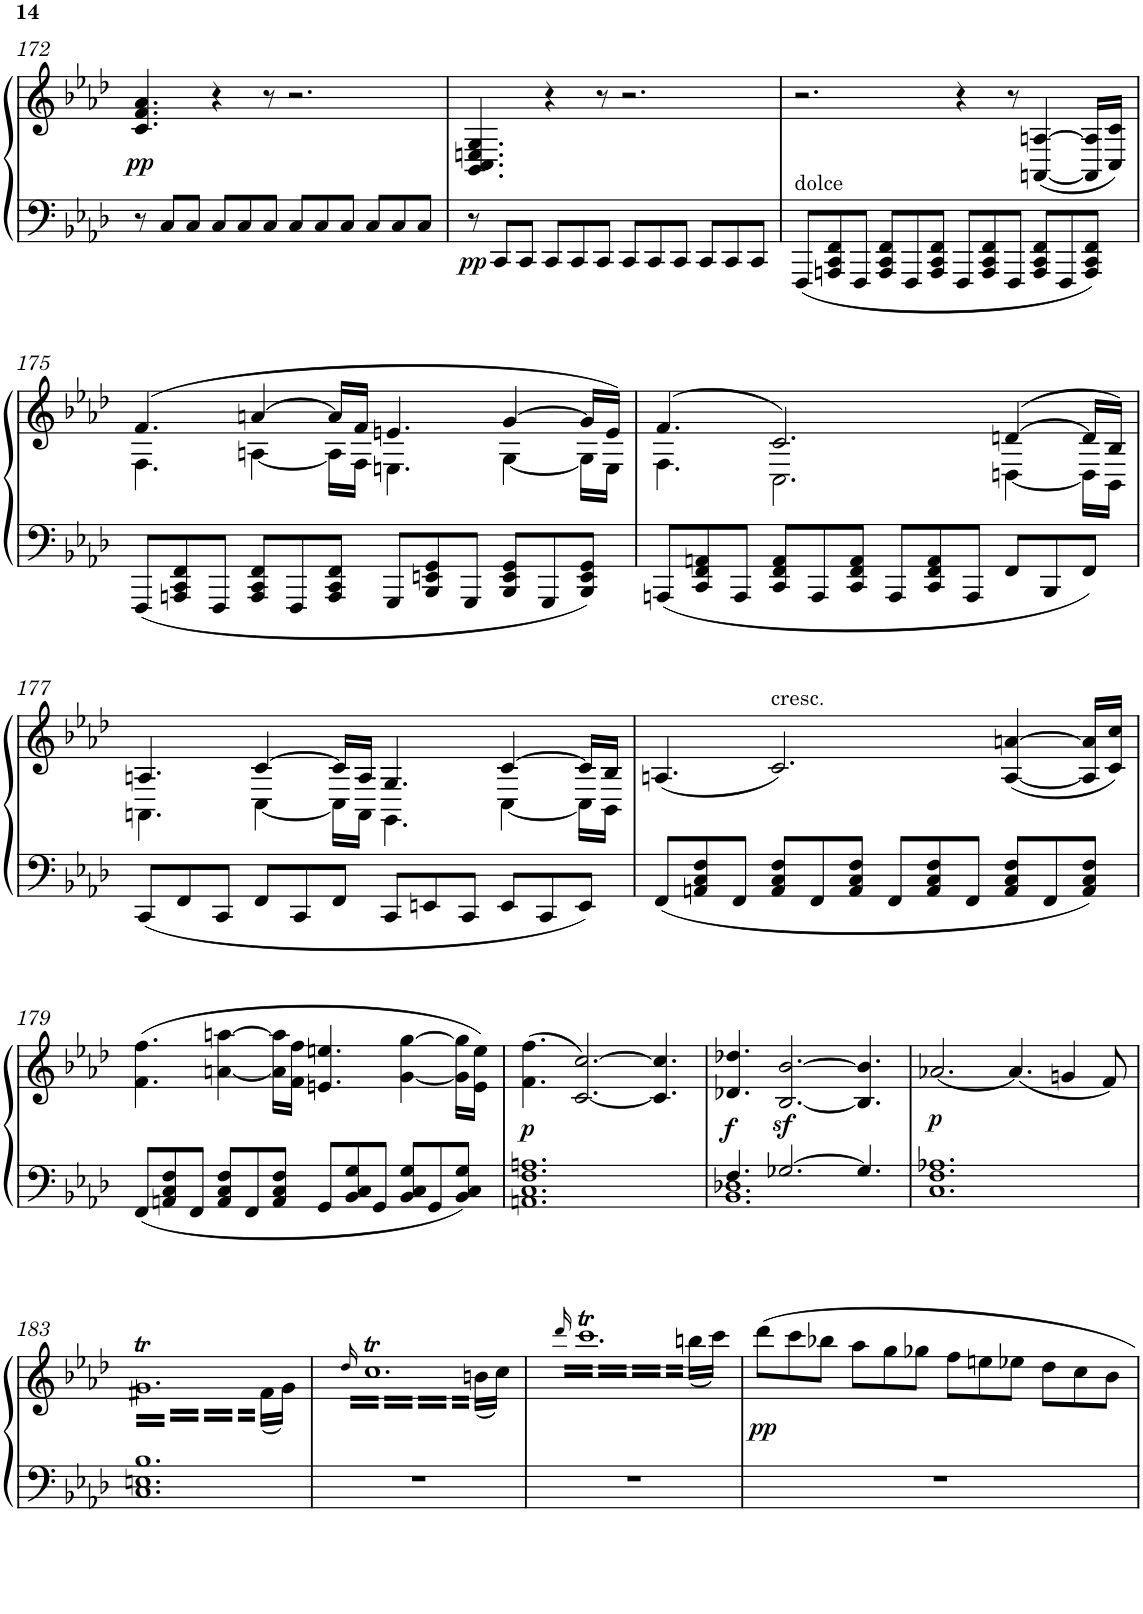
**kern	**kern	**dynam
*part1	*part1	*part1
*staff2	*staff1	*staff1/2
*I"Piano	*	*
*I'Pno	*	*
!!LO:PB:g=z
*clefF4	*clefG2	*
*k[b-e-a-d-]	*k[b-e-a-d-]	*
*A-:	*A-:	*
*M12/8	*M12/8	*
=172	=172	=172
!	!	!LO:DY:b
8r	4.c/ 4.f/ 4.a-/	pp
8C/L	.	.
8C/J	.	.
8C/L	4r	.
8C/	.	.
8C/J	8r	.
8C/L	2.r	.
8C/	.	.
8C/J	.	.
8C/L	.	.
8C/	.	.
8C/J	.	.
=173	=173	=173
!	!	!LO:DY:b=2
8r	4.BB-/ 4.C/ 4.En/ 4.G/	pp
8CC/L	.	.
8CC/J	.	.
8CC/L	4r	.
8CC/	.	.
8CC/J	8r	.
8CC/L	2.r	.
8CC/	.	.
8CC/J	.	.
8CC/L	.	.
8CC/	.	.
8CC/J	.	.
=174	=174	=174
!LO:TX:a:t=dolce	!	!
8FFF/L	2.r	.
8AAAn/ 8CC/ 8FF/	.	.
8FFF/J	.	.
8AAA/ 8CC/ 8FF/L	.	.
8FFF/	.	.
8AAA/ 8CC/ 8FF/J	.	.
8FFF/L	4r	.
8AAA/ 8CC/ 8FF/	.	.
8FFF/J	8r	.
8AAA/ 8CC/ 8FF/L	(<[4AAn/ [4An/	.
8FFF/	.	.
8AAA/ 8CC/ 8FF/J	16AA/] 16A/]LL	.
.	16C/ 16c/JJ)	.
!!LO:LB:g=z
=175	=175	=175
*	*^	*
8FFF/L	(>4.f/	4.F\	.
8AAAn/ 8CC/ 8FF/	.	.	.
8FFF/J	.	.	.
8AAA/ 8CC/ 8FF/L	[4an/	[4An\	.
8FFF/	.	.	.
8AAA/ 8CC/ 8FF/J	16a/LL]	16A\LL]	.
.	16f/JJ	16F\JJ	.
8GGG/L	4.en/	4.En\	.
8BBB-/ 8EEn/ 8GG/	.	.	.
8GGG/J	.	.	.
8BBB-/ 8EE/ 8GG/L	[4g/	[4G\	.
8GGG/	.	.	.
8BBB-/ 8EE/ 8GG/J	16g/LL]	16G\LL]	.
.	16e/JJ)	16E\JJ	.
=176	=176	=176	=176
8AAAn/L	(>4.f/	4.F\	.
8CC/ 8FF/ 8AAn/	.	.	.
8AAA/J	.	.	.
8CC/ 8FF/ 8AA/L	2.c/)	2.C\	.
8AAA/	.	.	.
8CC/ 8FF/ 8AA/J	.	.	.
8AAA/L	.	.	.
8CC/ 8FF/ 8AA/	.	.	.
8AAA/J	.	.	.
8FF/L	(>[4dn/	[4Dn\	.
8BBB-/	.	.	.
8FF/J	16d/LL]	16D\LL]	.
.	16B-/JJ)	16BB-\JJ	.
!!LO:LB:g=z	!!
=177	=177	=177	=177
8CC/L	4.An/	4.AAn\	.
8FF/	.	.	.
8CC/J	.	.	.
8FF/L	[4c/	[4C\	.
8CC/	.	.	.
8FF/J	16c/LL]	16C\LL]	.
.	16A/JJ	16AA\JJ	.
8CC/L	4.G/	4.GG\	.
8EEn/	.	.	.
8CC/J	.	.	.
8EE/L	[4c/	[4C\	.
8CC/	.	.	.
8EE/J	16c/LL]	16C\LL]	.
.	16B-/JJ	16BB-\JJ	.
*	*v	*v	*
=178	=178	=178
8FF/L	(<4.An/	.
8AAn/ 8C/ 8F/	.	.
8FF/J	.	.
!	!LO:TX:a:t=cresc.	!
8AA/ 8C/ 8F/L	2.c/)	.
8FF/	.	.
8AA/ 8C/ 8F/J	.	.
8FF/L	.	.
8AA/ 8C/ 8F/	.	.
8FF/J	.	.
8AA/ 8C/ 8F/L	(<[4A/ [4an/	.
8FF/	.	.
8AA/ 8C/ 8F/J	16A/] 16a/]LL	.
.	16c/ 16cc/JJ)	.
!!LO:LB:g=z
=179	=179	=179
8FF/L	(>4.f\ 4.ff\	.
8AAn/ 8C/ 8F/	.	.
8FF/J	.	.
8AA/ 8C/ 8F/L	[4an\ [4aan\	.
8FF/	.	.
8AA/ 8C/ 8F/J	16a\] 16aa\]LL	.
.	16f\ 16ff\JJ	.
8GG/L	4.en/ 4.een/	.
8BB-/ 8C/ 8G/	.	.
8GG/J	.	.
8BB-/ 8C/ 8G/L	[4g\ [4gg\	.
8GG/	.	.
8BB-/ 8C/ 8G/J	16g\] 16gg\]LL	.
.	16e\ 16ee\JJ)	.
=180	=180	=180
!	!	!LO:DY:b
1.AAn 1.C 1.F 1.An	(>4.f\ 4.ff\	p
.	[2.c/ [2.cc/)	.
.	4.c/] 4.cc/]	.
=181	=181	=181
*^	*	*
!	!	!	!LO:DY:b
4.F/	1.BB- 1.D-X	4.d-X/ 4.dd-X/	f
[2.G-X/	.	[2.B-/z< [2.b-/z<	.
4.G-/]	.	4.B-/] 4.b-/]	.
*v	*v	*	*
=182	=182	=182
!	!	!LO:DY:b
1.C 1.F 1.A-X	[2.a-X/	p
.	(<4.a-/]	.
.	4gn/	.
.	8f/)	.
!!LO:LB:g=z
=183	=183	=183
*	*^	*
1.C 1.En 1.B-	1.gt	16gLL	.
.	.	16f#X	.
.	.	16a-	.
.	.	16g	.
.	.	16a-	.
.	.	16gJJ	.
.	.	16a-LL	.
.	.	16g	.
.	.	16a-	.
.	.	16g	.
.	.	16a-	.
.	.	16gJJ	.
.	.	16a-LL	.
.	.	16g	.
.	.	16a-	.
.	.	16g	.
.	.	16a-	.
.	.	16gJJ	.
.	.	16a-LL	.
.	.	16g	.
.	.	16a-	.
.	.	16gJJ	.
.	.	(<16f#\LL	.
.	.	16g\JJ)	.
=184	=184	=184	=184
.	16qdd-/	.	.
1.r	1.cct	16dd-LL	.
.	.	16cc	.
.	.	16dd-	.
.	.	16cc	.
.	.	16dd-	.
.	.	16ccJJ	.
.	.	16dd-LL	.
.	.	16cc	.
.	.	16dd-	.
.	.	16cc	.
.	.	16dd-	.
.	.	16ccJJ	.
.	.	16dd-LL	.
.	.	16cc	.
.	.	16dd-	.
.	.	16cc	.
.	.	16dd-	.
.	.	16ccJJ	.
.	.	16dd-LL	.
.	.	16cc	.
.	.	16dd-	.
.	.	16ccJJ	.
.	.	(<16bn\LL	.
.	.	16cc\JJ)	.
=185	=185	=185	=185
.	16qddd-/	.	.
1.r	1.ccct	16ddd-LL	.
.	.	16ccc	.
.	.	16ddd-	.
.	.	16ccc	.
.	.	16ddd-	.
.	.	16cccJJ	.
.	.	16ddd-LL	.
.	.	16ccc	.
.	.	16ddd-	.
.	.	16ccc	.
.	.	16ddd-	.
.	.	16cccJJ	.
.	.	16ddd-LL	.
.	.	16ccc	.
.	.	16ddd-	.
.	.	16ccc	.
.	.	16ddd-	.
.	.	16cccJJ	.
.	.	16ddd-LL	.
.	.	16ccc	.
.	.	16ddd-	.
.	.	16cccJJ	.
.	.	(<16bbn\LL	.
.	.	16ccc\JJ)	.
=186	=186	=186	=186
!	!	!	!LO:DY:b
*	*v	*v	*
1.r	8ddd-\L	pp
.	8ccc\	.
.	8bb-X\J	.
.	8aa-\L	.
.	8gg\	.
.	8gg-X\J	.
.	8ff\L	.
.	8een\	.
.	8ee-X\J	.
.	8dd-\L	.
.	8cc\	.
.	8b-\J	.
=	=	=
*-	*-	*-
